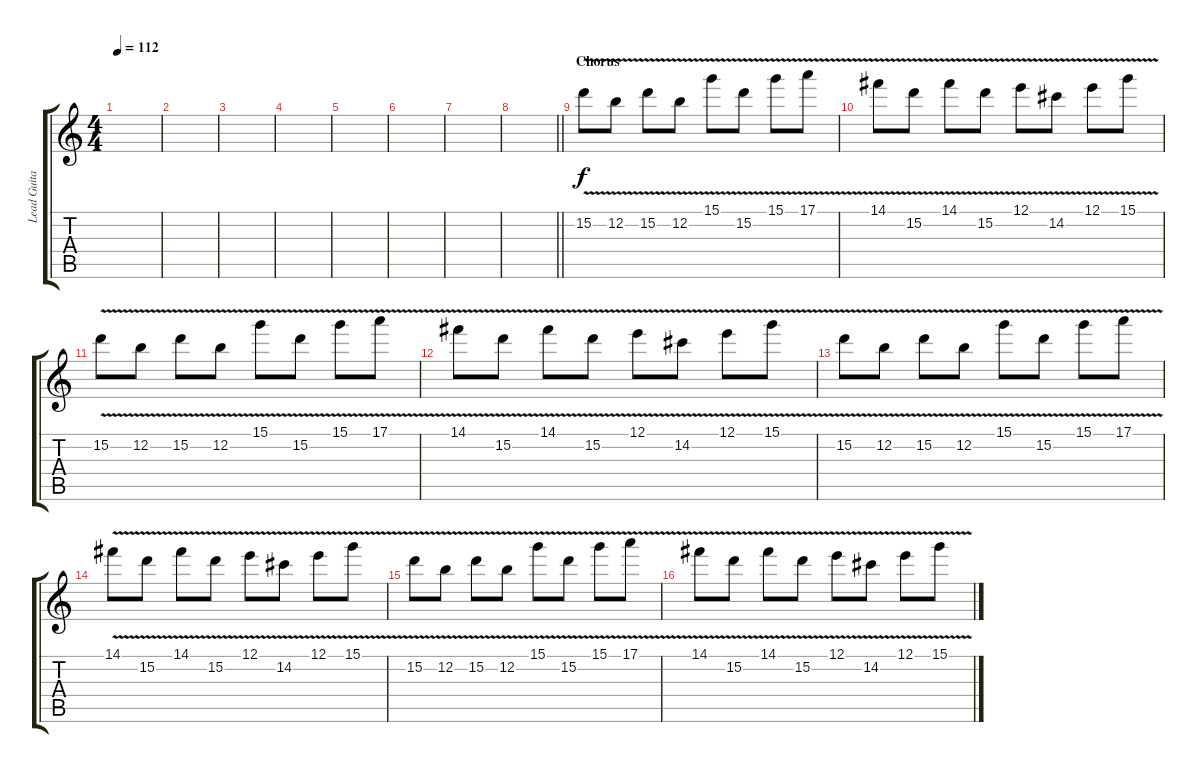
\track ("Lead Guitar" "Lead Guita") {instrument distortionguitar}
\staff {score tabs}
\tuning (E4 B3 G3 D3 A2 E2) {hide}
\ts (4 4)
\tempo 112
\clef g2
\ks c
|
|
|
|
|
|
|
\barLineRight lightlight
|
\section ("" "Chorus")
15.2{v}.8 12.2{v}.8 15.2{v}.8 12.2{v}.8 15.1{v}.8 15.2{v}.8 15.1{v}.8 17.1{v}.8 |
14.1{v}.8 15.2{v}.8 14.1{v}.8 15.2{v}.8 12.1{v}.8 14.2{v}.8 12.1{v}.8 15.1{v}.8 |
15.2{v}.8 12.2{v}.8 15.2{v}.8 12.2{v}.8 15.1{v}.8 15.2{v}.8 15.1{v}.8 17.1{v}.8 |
14.1{v}.8 15.2{v}.8 14.1{v}.8 15.2{v}.8 12.1{v}.8 14.2{v}.8 12.1{v}.8 15.1{v}.8 |
15.2{v}.8 12.2{v}.8 15.2{v}.8 12.2{v}.8 15.1{v}.8 15.2{v}.8 15.1{v}.8 17.1{v}.8 |
14.1{v}.8 15.2{v}.8 14.1{v}.8 15.2{v}.8 12.1{v}.8 14.2{v}.8 12.1{v}.8 15.1{v}.8 |
15.2{v}.8 12.2{v}.8 15.2{v}.8 12.2{v}.8 15.1{v}.8 15.2{v}.8 15.1{v}.8 17.1{v}.8 |
14.1{v}.8 15.2{v}.8 14.1{v}.8 15.2{v}.8 12.1{v}.8 14.2{v}.8 12.1{v}.8 15.1{v}.8
